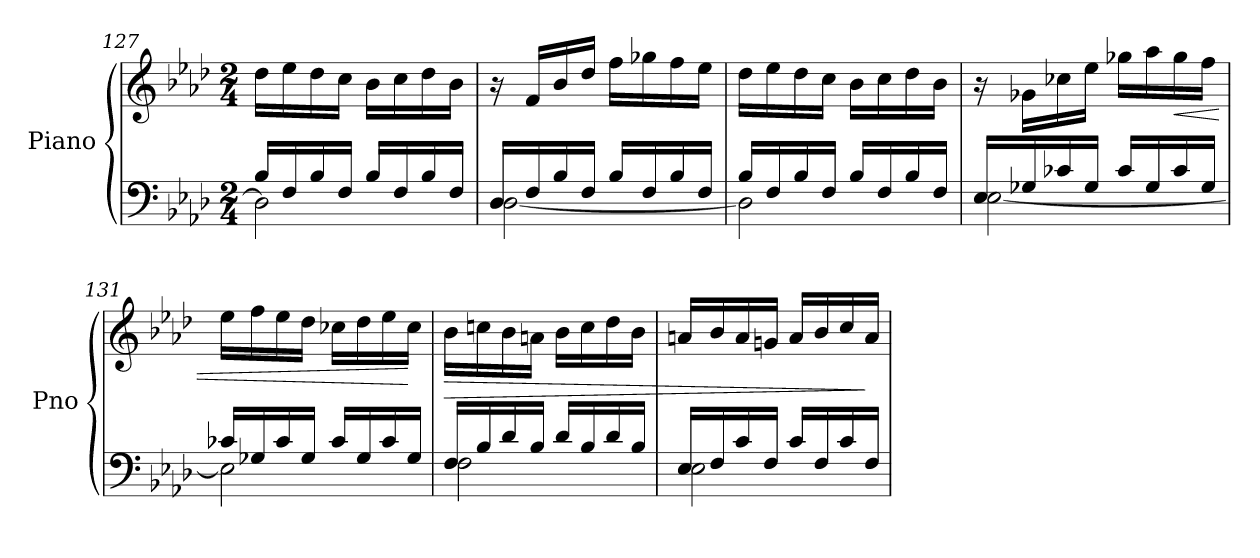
**kern	**kern	**dynam
*part1	*part1	*part1
*staff2	*staff1	*staff1/2
*I"Piano	*	*
*I'Pno	*	*
*clefF4	*clefG2	*
*k[b-e-a-d-]	*k[b-e-a-d-]	*
*A-:	*A-:	*
*M2/4	*M2/4	*
=127	=127	=127
*^	*	*
16B-/LL	2D-\]	16dd-\LL	.
16F/	.	16ee-\	.
16B-/	.	16dd-\	.
16F/JJ	.	16cc\JJ	.
16B-/LL	.	16b-\LL	.
16F/	.	16cc\	.
16B-/	.	16dd-\	.
16F/JJ	.	16b-\JJ	.
!!LO:PB:g=z
=128	=128	=128	=128
16D-/LL	[2D-\	16r	.
16F/	.	16f/LL	.
16B-/	.	16b-/	.
16F/JJ	.	16dd-/JJ	.
16B-/LL	.	16ff\LL	.
16F/	.	16gg-X\	.
16B-/	.	16ff\	.
16F/JJ	.	16ee-\JJ	.
=129	=129	=129	=129
16B-/LL	2D-\]	16dd-\LL	.
16F/	.	16ee-\	.
16B-/	.	16dd-\	.
16F/JJ	.	16cc\JJ	.
16B-/LL	.	16b-\LL	.
16F/	.	16cc\	.
16B-/	.	16dd-\	.
16F/JJ	.	16b-\JJ	.
=130	=130	=130	=130
16E-/LL	[2E-\	16r	.
16G-X/	.	16g-X\LL	.
16c-X/	.	16cc-X\	.
16G-/JJ	.	16ee-\JJ	.
16c-/LL	.	16gg-X\LL	.
16G-/	.	16aa-\	.
!	!	!	!LO:HP:b
16c-/	.	16gg-\	<
16G-/JJ	.	16ff\JJ	.
=131	=131	=131	=131
16c-X/LL	2E-\]	16ee-\LL	.
16G-X/	.	16ff\	.
16c-/	.	16ee-\	.
16G-/JJ	.	16dd-\JJ	.
16c-/LL	.	16cc-X\LL	.
16G-/	.	16dd-\	.
16c-/	.	16ee-\	.
16G-/JJ	.	16cc-\JJ	[
=132	=132	=132	=132
!	!	!	!LO:HP:b
16F/LL	2F\	16b-\LL	>
16B-/	.	16ccn\	.
16d-/	.	16b-\	.
16B-/JJ	.	16an\JJ	.
16d-/LL	.	16b-\LL	.
16B-/	.	16cc\	.
16d-/	.	16dd-\	.
16B-/JJ	.	16b-\JJ	.
!!LO:LB:g=z
=133	=133	=133	=133
16E-/LL	2E-\	16an/LL	.
16F/	.	16b-/	.
16c/	.	16a/	.
16F/JJ	.	16gn/JJ	.
16c/LL	.	16a/LL	.
16F/	.	16b-/	.
16c/	.	16cc/	.
16F/JJ	.	16a/JJ	]
*v	*v	*	*
=	=	=
*-	*-	*-
